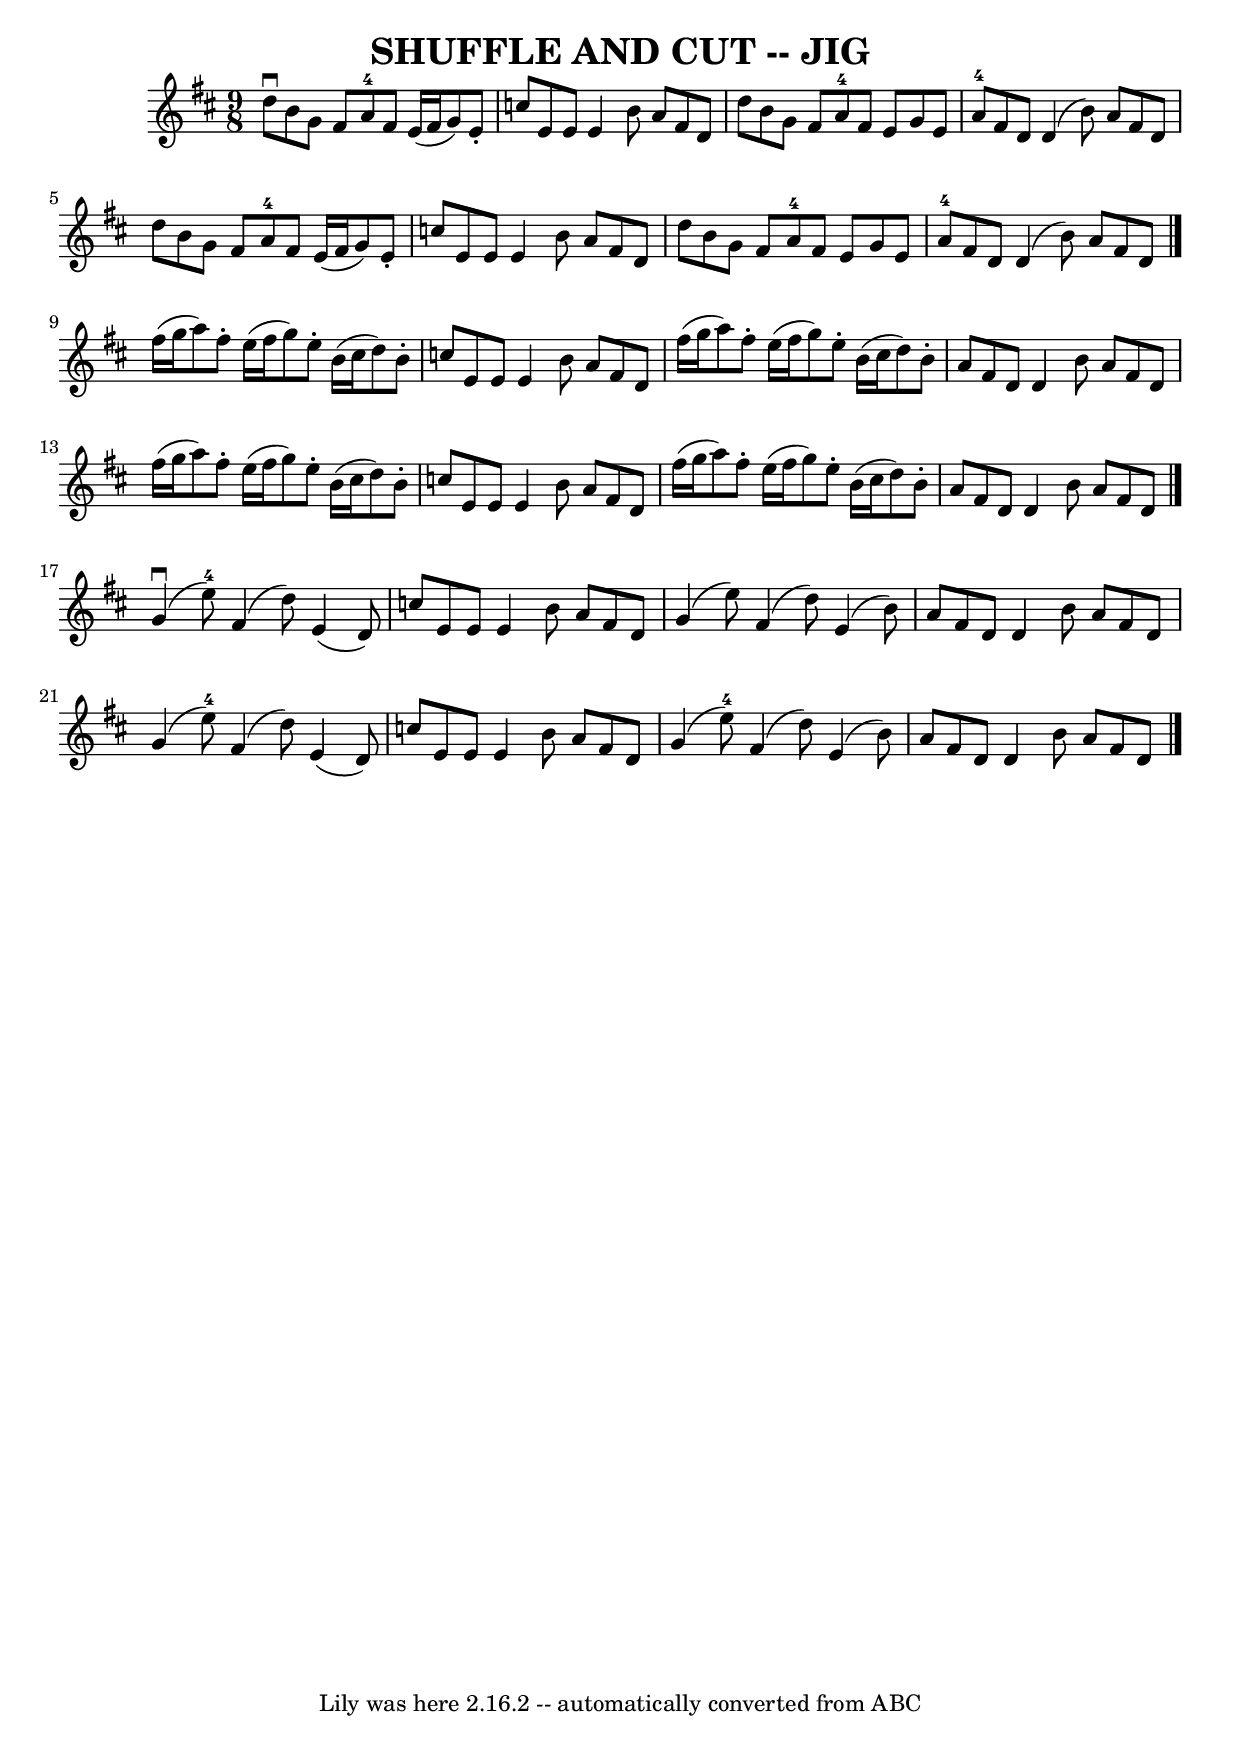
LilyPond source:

\version "2.7.40"
\include "Mammoth.ily"
\header {
	%% book = "Ryan's Mammoth Collection of Fiddle Tunes"
	crossRefNumber = "1"
	footnotes = "\\\\(As Old Irish Dance)"
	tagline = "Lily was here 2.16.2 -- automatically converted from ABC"
	title = "SHUFFLE AND CUT -- JIG"
}
voicedefault =  {


\time 9/8 \key d \major d''8^\downbow b'8 g'8 fis'8 a'8-4   
fis'8 e'16 (fis'16 g'8) e'8 -.   |
 c''8 e'8 e'8    
e'4 b'8 a'8 fis'8 d'8        |
 d''8 b'8 g'8 fis'8 
 a'8-4 fis'8 e'8 g'8 e'8    |
 a'8-4 fis'8    
d'8 d'4 (b'8) a'8 fis'8 d'8    |
     |
 d''8    
b'8 g'8 fis'8 a'8-4 fis'8 e'16 (fis'16 g'8) e'8 -.  
 |
 c''8 e'8 e'8 e'4 b'8 a'8 fis'8 d'8        
|
 d''8 b'8 g'8 fis'8 a'8-4 fis'8 e'8 g'8 e'8 
   |
 a'8-4 fis'8 d'8 d'4 (b'8) a'8 fis'8    
d'8    \bar "|." fis''16 (g''16 a''8) fis''8 -. e''16 (
fis''16 g''8) e''8 -. b'16 (cis''16 d''8) b'8 -.   
|
 c''8 e'8 e'8 e'4 b'8 a'8 fis'8 d'8        
|
 fis''16 (g''16 a''8) fis''8 -. e''16 (fis''16    
g''8) e''8 -. b'16 (cis''16 d''8) b'8 -.   |
 a'8    
fis'8 d'8 d'4 b'8 a'8 fis'8 d'8    |
     |
   
fis''16 (g''16 a''8) fis''8 -. e''16 (fis''16 g''8)   
e''8 -. b'16 (cis''16 d''8) b'8 -.   |
 c''8 e'8 e'8 
 e'4 b'8 a'8 fis'8 d'8        |
 fis''16 (g''16    
a''8) fis''8 -. e''16 (fis''16 g''8) e''8 -. b'16 (
cis''16 d''8) b'8 -.   |
 a'8 fis'8 d'8 d'4 b'8    
a'8 fis'8 d'8    \bar "|." g'4 (^\downbow e''8-4) fis'4 (
 d''8) e'4 (d'8)   |
 c''8 e'8 e'8 e'4 b'8    
a'8 fis'8 d'8        |
 g'4 (e''8) fis'4 (d''8)   
e'4 (b'8)   |
 a'8 fis'8 d'8 d'4 b'8 a'8 fis'8  
 d'8    |
     |
 g'4 (e''8-4) fis'4 (d''8)   
e'4 (d'8)   |
 c''8 e'8 e'8 e'4 b'8 a'8 fis'8   
 d'8        |
 g'4 (e''8-4) fis'4 (d''8) e'4 (b'8  
-)   |
 a'8 fis'8 d'8 d'4 b'8 a'8 fis'8 d'8    
\bar "|."   
}

\score{
    <<

	\context Staff="default"
	{
	    \voicedefault 
	}

    >>
	\layout {
	}
	\midi {}
}
